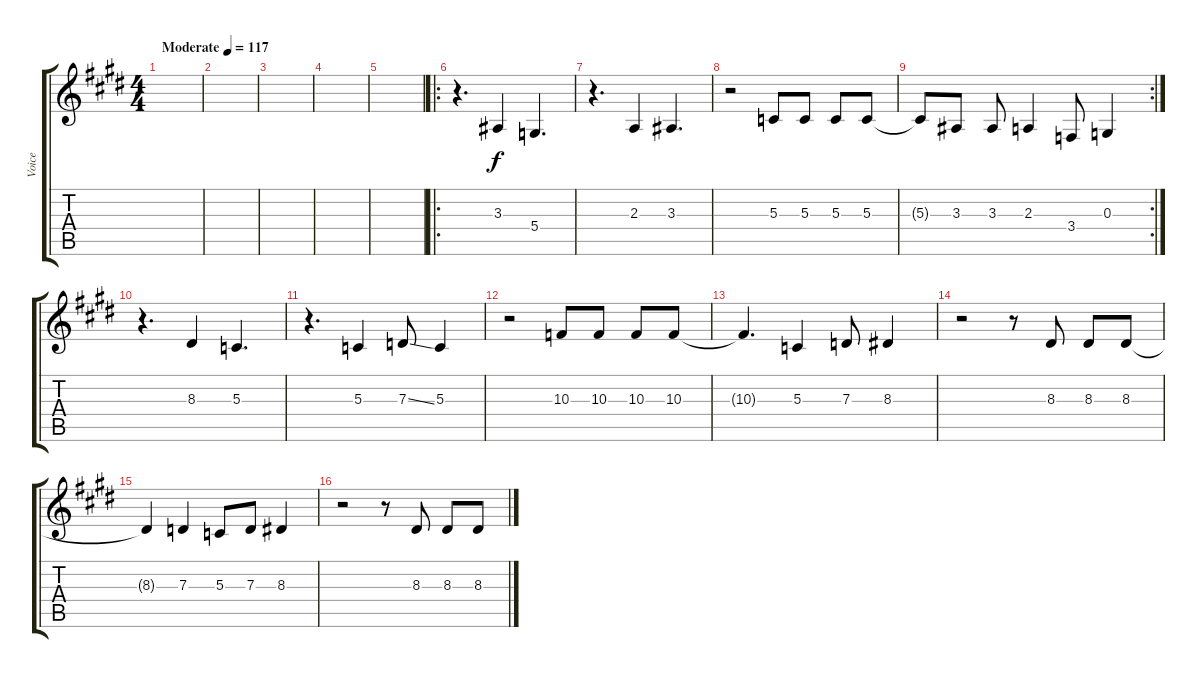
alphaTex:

\track ("Voice" "Voice") {instrument cello}
\staff {score tabs}
\tuning (E4 B3 G3 D3 A2 E2) {hide}
\ts (4 4)
\tempo (117 "Moderate")
\clef g2
\ks c#minor
|
|
|
|
|
\ro
r.4{d} 3.3.4 5.4.4{d} |
r.4{d} 2.3.4 3.3.4{d} |
r.2 5.3.8 5.3.8 5.3.8 5.3.8 |
\rc 2
5.3{t}.8 3.3.8 3.3.8 2.3.4 3.4.8 0.3.4 |
r.4{d} 8.3.4 5.3.4{d} |
r.4{d} 5.3.4 7.3{ss}.8 5.3.4 |
r.2 10.3.8 10.3.8 10.3.8 10.3.8 |
10.3{t}.4{d} 5.3.4 7.3.8 8.3.4 |
r.2 r.8 8.3.8 8.3.8 8.3.8 |
8.3{t}.4 7.3.4 5.3.8 7.3.8 8.3.4 |
r.2 r.8 8.3.8 8.3.8 8.3.8
